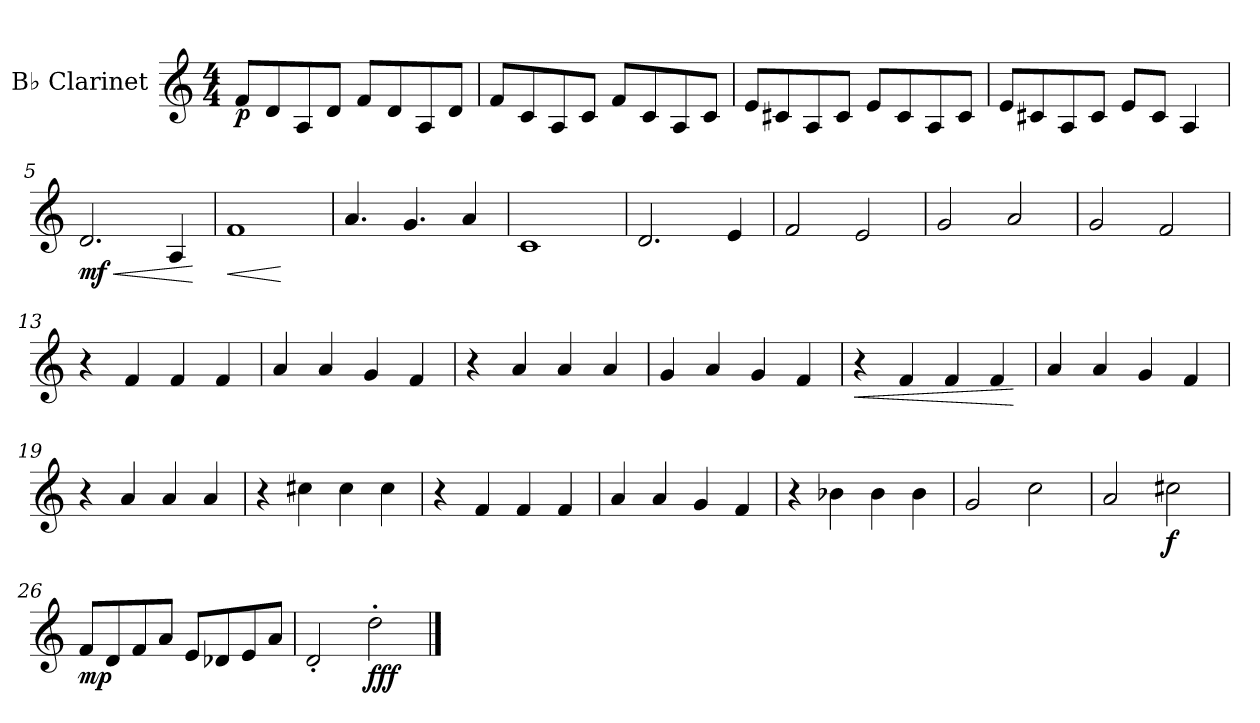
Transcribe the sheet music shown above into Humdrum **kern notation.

**kern	**dynam
*part1	*part1
*staff1	*staff1
*I"B♭ Clarinet	*
*I'B♭ Cl.	*
*clefG2	*
*ITrd1c2	*
*k[b-e-]	*
*M4/4	*
*MM140	*
=1	=1
!	!LO:DY:b
8e-/L	p
8c/	.
8G/	.
8c/J	.
8e-/L	.
8c/	.
8G/	.
8c/J	.
=2	=2
8e-/L	.
8B-/	.
8G/	.
8B-/J	.
8e-/L	.
8B-/	.
8G/	.
8B-/J	.
=3	=3
8d/L	.
8Bn/	.
8G/	.
8B/J	.
8d/L	.
8B/	.
8G/	.
8B/J	.
=4	=4
8d/L	.
8Bn/	.
8G/	.
8B/J	.
8d/L	.
8B/J	.
4G/	.
=5	=5
!	!LO:HP:b
!	!LO:DY:n=1:b
2.c/	< mf
4G/	.
.	[
!!LO:LB:g=z
=6	=6
!	!LO:HP:b
1e-	<
.	[
=7	=7
4.g/	.
4.f/	.
4g/	.
=8	=8
1B-	.
=9	=9
2.c/	.
4d/	.
=10	=10
2e-/	.
2d/	.
=11	=11
2f/	.
2g/	.
=12	=12
2f/	.
2e-/	.
=13	=13
4r	.
4e-/	.
4e-/	.
4e-/	.
=14	=14
4g/	.
4g/	.
4f/	.
4e-/	.
=15	=15
4r	.
4g/	.
4g/	.
4g/	.
=16	=16
4f/	.
4g/	.
4f/	.
4e-/	.
!!LO:LB:g=z
=17	=17
!	!LO:HP:b
4r	<
4e-/	.
4e-/	.
4e-/	.
.	[
=18	=18
4g/	.
4g/	.
4f/	.
4e-/	.
=19	=19
4r	.
4g/	.
4g/	.
4g/	.
=20	=20
4r	.
4bn\	.
4b\	.
4b\	.
=21	=21
4r	.
4e-/	.
4e-/	.
4e-/	.
=22	=22
4g/	.
4g/	.
4f/	.
4e-/	.
=23	=23
4r	.
4a-X\	.
4a-\	.
4a-\	.
=24	=24
2f/	.
2b-\	.
=25	=25
2g/	.
!	!LO:DY:b
2bn\	f
!!LO:LB:g=z
=26	=26
!	!LO:DY:b
8e-/L	mp
8c/	.
8e-/	.
8g/J	.
8d/L	.
8c-X/	.
8d/	.
8g/J	.
=27	=27
2c'/	.
!	!LO:DY:b
2cc'\	fff
==	==
*-	*-
